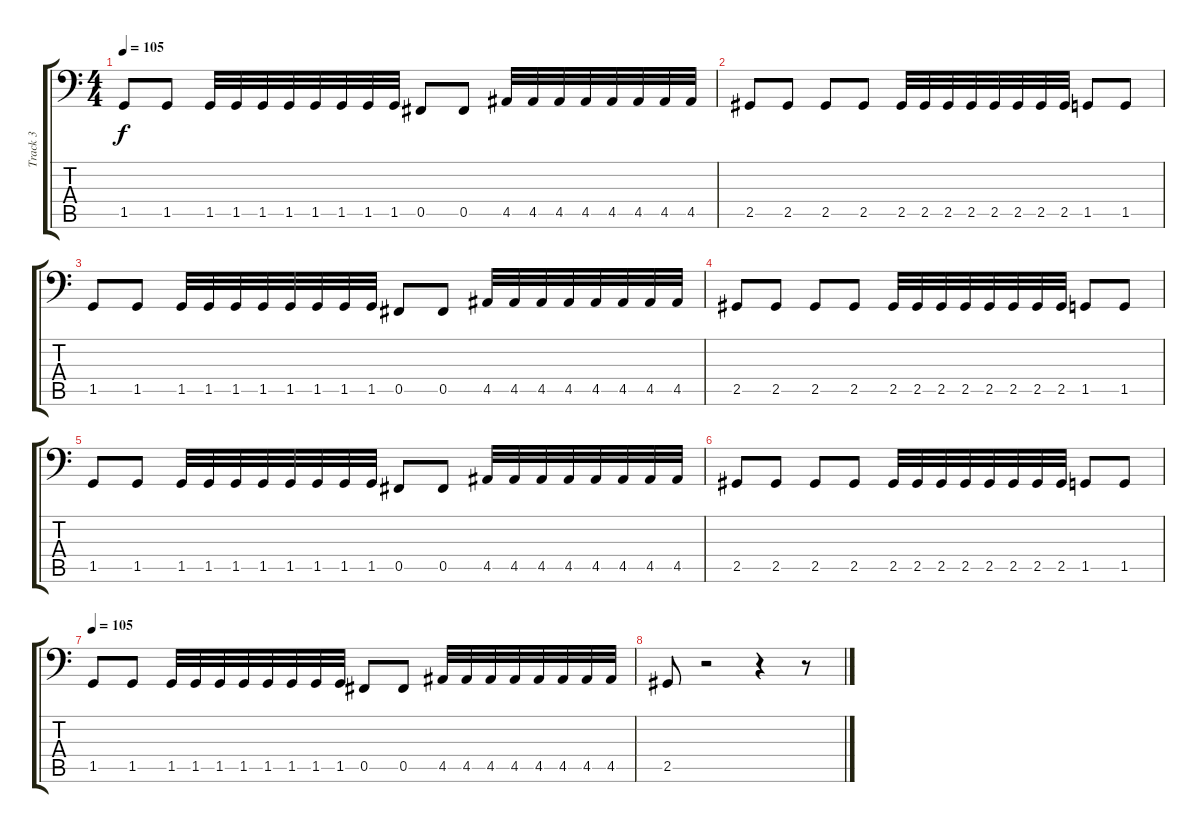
\track ("Track 3" "Track 3") {instrument electricbasspick}
\staff {score tabs}
\tuning (Db3 Ab2 E2 B1 Gb1 B0) {hide}
\ts (4 4)
\tempo 105
\clef f4
\ks c
1.5.8{dy f} 1.5.8 1.5.32 1.5.32 1.5.32 1.5.32 1.5.32 1.5.32 1.5.32 1.5.32 0.5.8 0.5.8 4.5.32 4.5.32 4.5.32 4.5.32 4.5.32 4.5.32 4.5.32 4.5.32 |
2.5.8 2.5.8 2.5.8 2.5.8 2.5.32 2.5.32 2.5.32 2.5.32 2.5.32 2.5.32 2.5.32 2.5.32 1.5.8 1.5.8 |
1.5.8 1.5.8 1.5.32 1.5.32 1.5.32 1.5.32 1.5.32 1.5.32 1.5.32 1.5.32 0.5.8 0.5.8 4.5.32 4.5.32 4.5.32 4.5.32 4.5.32 4.5.32 4.5.32 4.5.32 |
2.5.8 2.5.8 2.5.8 2.5.8 2.5.32 2.5.32 2.5.32 2.5.32 2.5.32 2.5.32 2.5.32 2.5.32 1.5.8 1.5.8 |
1.5.8 1.5.8 1.5.32 1.5.32 1.5.32 1.5.32 1.5.32 1.5.32 1.5.32 1.5.32 0.5.8 0.5.8 4.5.32 4.5.32 4.5.32 4.5.32 4.5.32 4.5.32 4.5.32 4.5.32 |
2.5.8 2.5.8 2.5.8 2.5.8 2.5.32 2.5.32 2.5.32 2.5.32 2.5.32 2.5.32 2.5.32 2.5.32 1.5.8 1.5.8 |
\tempo 105
1.5.8 1.5.8 1.5.32 1.5.32 1.5.32 1.5.32 1.5.32 1.5.32 1.5.32 1.5.32 0.5.8 0.5.8 4.5.32 4.5.32 4.5.32 4.5.32 4.5.32 4.5.32 4.5.32 4.5.32 |
2.5.8 r.2 r.4 r.8
